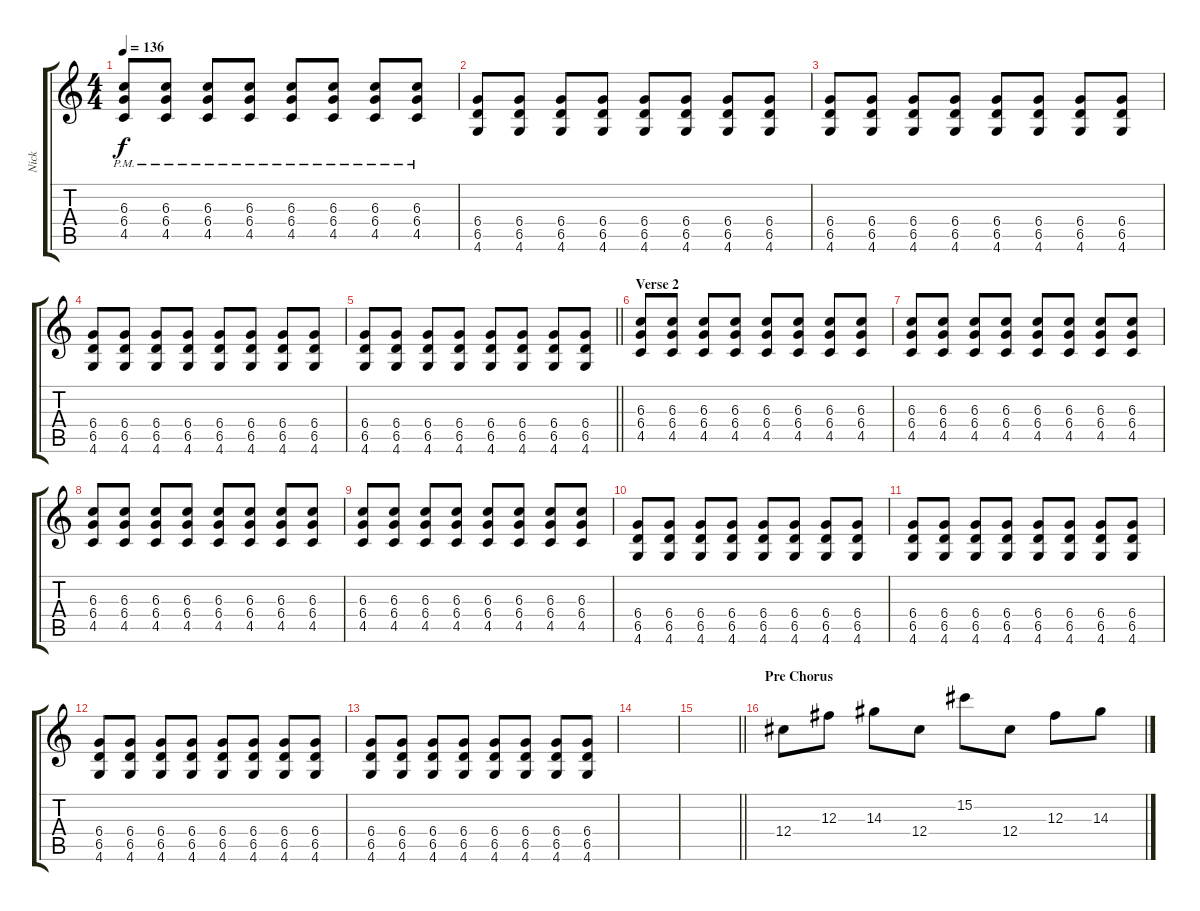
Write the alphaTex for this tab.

\track ("Nick" "Nick") {instrument distortionguitar}
\staff {score tabs}
\tuning (Eb4 Bb3 Gb3 Db3 Ab2 Eb2) {hide}
\ts (4 4)
\tempo 136
\clef g2
\ks c
(6.3{pm} 6.4{pm} 4.5{pm}).8{dy f} (6.3{pm} 6.4{pm} 4.5{pm}).8 (6.3{pm} 6.4{pm} 4.5{pm}).8 (6.3{pm} 6.4{pm} 4.5{pm}).8 (6.3{pm} 6.4{pm} 4.5{pm}).8 (6.3{pm} 6.4{pm} 4.5{pm}).8 (6.3{pm} 6.4{pm} 4.5{pm}).8 (6.3{pm} 6.4{pm} 4.5{pm}).8 |
(6.4 6.5 4.6).8{volume 14} (6.4 6.5 4.6).8 (6.4 6.5 4.6).8 (6.4 6.5 4.6).8 (6.4 6.5 4.6).8 (6.4 6.5 4.6).8 (6.4 6.5 4.6).8 (6.4 6.5 4.6).8 |
(6.4 6.5 4.6).8 (6.4 6.5 4.6).8 (6.4 6.5 4.6).8 (6.4 6.5 4.6).8 (6.4 6.5 4.6).8 (6.4 6.5 4.6).8 (6.4 6.5 4.6).8 (6.4 6.5 4.6).8 |
(6.4 6.5 4.6).8 (6.4 6.5 4.6).8 (6.4 6.5 4.6).8 (6.4 6.5 4.6).8 (6.4 6.5 4.6).8 (6.4 6.5 4.6).8 (6.4 6.5 4.6).8 (6.4 6.5 4.6).8 |
\barLineRight lightlight
(6.4 6.5 4.6).8 (6.4 6.5 4.6).8 (6.4 6.5 4.6).8 (6.4 6.5 4.6).8 (6.4 6.5 4.6).8 (6.4 6.5 4.6).8 (6.4 6.5 4.6).8 (6.4 6.5 4.6).8 |
\section ("" "Verse 2")
(6.3 6.4 4.5).8{volume 13} (6.3 6.4 4.5).8 (6.3 6.4 4.5).8 (6.3 6.4 4.5).8 (6.3 6.4 4.5).8 (6.3 6.4 4.5).8 (6.3 6.4 4.5).8 (6.3 6.4 4.5).8 |
(6.3 6.4 4.5).8 (6.3 6.4 4.5).8 (6.3 6.4 4.5).8 (6.3 6.4 4.5).8 (6.3 6.4 4.5).8 (6.3 6.4 4.5).8 (6.3 6.4 4.5).8 (6.3 6.4 4.5).8 |
(6.3 6.4 4.5).8 (6.3 6.4 4.5).8 (6.3 6.4 4.5).8 (6.3 6.4 4.5).8 (6.3 6.4 4.5).8 (6.3 6.4 4.5).8 (6.3 6.4 4.5).8 (6.3 6.4 4.5).8 |
(6.3 6.4 4.5).8 (6.3 6.4 4.5).8 (6.3 6.4 4.5).8 (6.3 6.4 4.5).8 (6.3 6.4 4.5).8 (6.3 6.4 4.5).8 (6.3 6.4 4.5).8 (6.3 6.4 4.5).8 |
(6.4 6.5 4.6).8 (6.4 6.5 4.6).8 (6.4 6.5 4.6).8 (6.4 6.5 4.6).8 (6.4 6.5 4.6).8 (6.4 6.5 4.6).8 (6.4 6.5 4.6).8 (6.4 6.5 4.6).8 |
(6.4 6.5 4.6).8 (6.4 6.5 4.6).8 (6.4 6.5 4.6).8 (6.4 6.5 4.6).8 (6.4 6.5 4.6).8 (6.4 6.5 4.6).8 (6.4 6.5 4.6).8 (6.4 6.5 4.6).8 |
(6.4 6.5 4.6).8 (6.4 6.5 4.6).8 (6.4 6.5 4.6).8 (6.4 6.5 4.6).8 (6.4 6.5 4.6).8 (6.4 6.5 4.6).8 (6.4 6.5 4.6).8 (6.4 6.5 4.6).8 |
(6.4 6.5 4.6).8 (6.4 6.5 4.6).8 (6.4 6.5 4.6).8 (6.4 6.5 4.6).8 (6.4 6.5 4.6).8 (6.4 6.5 4.6).8 (6.4 6.5 4.6).8 (6.4 6.5 4.6).8 |
|
\barLineRight lightlight
|
\section ("" "Pre Chorus")
12.4.8{instrument electricguitarjazz} 12.3.8 14.3.8 12.4.8 15.2.8 12.4.8 12.3.8 14.3.8
